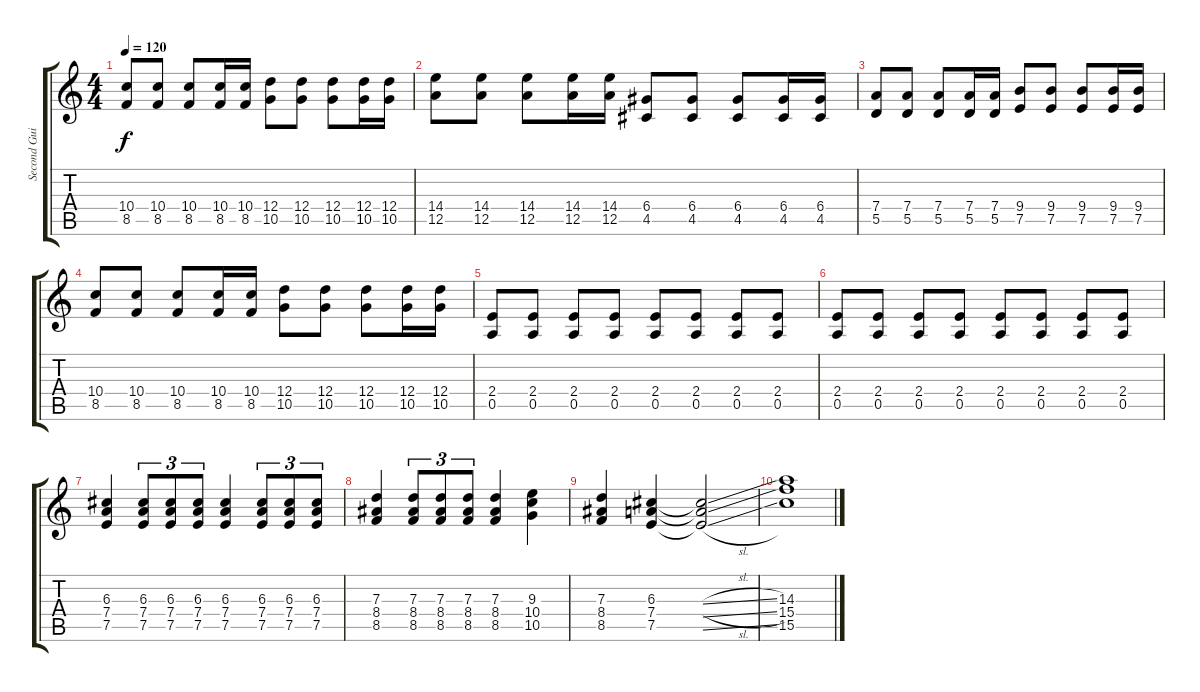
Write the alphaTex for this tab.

\track ("Second Guitar" "Second Gui") {instrument distortionguitar}
\staff {score tabs}
\tuning (E4 B3 G3 D3 A2 E2) {hide}
\ts (4 4)
\tempo 120
\clef g2
\ks c
(10.4 8.5).8{dy f} (10.4 8.5).8 (10.4 8.5).8 (10.4 8.5).16 (10.4 8.5).16 (12.4 10.5).8 (12.4 10.5).8 (12.4 10.5).8 (12.4 10.5).16 (12.4 10.5).16 |
(14.4 12.5).8 (14.4 12.5).8 (14.4 12.5).8 (14.4 12.5).16 (14.4 12.5).16 (6.4 4.5).8 (6.4 4.5).8 (6.4 4.5).8 (6.4 4.5).16 (6.4 4.5).16 |
(7.4 5.5).8 (7.4 5.5).8 (7.4 5.5).8 (7.4 5.5).16 (7.4 5.5).16 (9.4 7.5).8 (9.4 7.5).8 (9.4 7.5).8 (9.4 7.5).16 (9.4 7.5).16 |
(10.4 8.5).8 (10.4 8.5).8 (10.4 8.5).8 (10.4 8.5).16 (10.4 8.5).16 (12.4 10.5).8 (12.4 10.5).8 (12.4 10.5).8 (12.4 10.5).16 (12.4 10.5).16 |
(2.4 0.5).8 (2.4 0.5).8 (2.4 0.5).8 (2.4 0.5).8 (2.4 0.5).8 (2.4 0.5).8 (2.4 0.5).8 (2.4 0.5).8 |
(2.4 0.5).8 (2.4 0.5).8 (2.4 0.5).8 (2.4 0.5).8 (2.4 0.5).8 (2.4 0.5).8 (2.4 0.5).8 (2.4 0.5).8 |
(6.3 7.4 7.5).4{instrument electricguitarclean} (6.3 7.4 7.5).8{tu (3 2)} (6.3 7.4 7.5).8{tu (3 2)} (6.3 7.4 7.5).8{tu (3 2)} (6.3 7.4 7.5).4 (6.3 7.4 7.5).8{tu (3 2)} (6.3 7.4 7.5).8{tu (3 2)} (6.3 7.4 7.5).8{tu (3 2)} |
(7.3 8.4 8.5).4{instrument electricguitarclean} (7.3 8.4 8.5).8{tu (3 2)} (7.3 8.4 8.5).8{tu (3 2)} (7.3 8.4 8.5).8{tu (3 2)} (7.3 8.4 8.5).4 (9.3 10.4 10.5).4 |
(7.3 8.4 8.5).4 (6.3 7.4 7.5).4 (6.3{sl t} 7.4{sl t} 7.5{sl t}).2 |
(14.3 15.4 15.5).1
